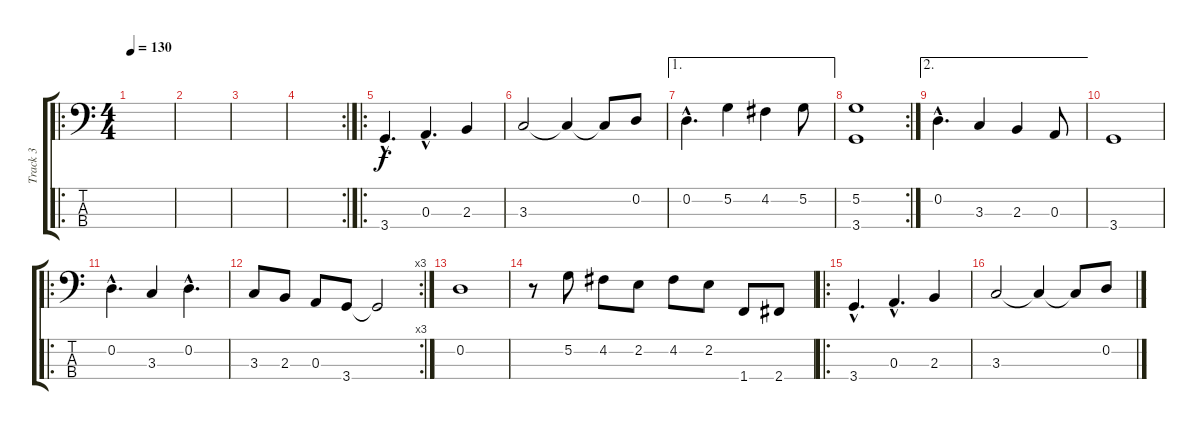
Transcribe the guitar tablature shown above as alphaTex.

\track ("Track 3" "Track 3") {instrument electricbasspick}
\staff {score tabs}
\tuning (G2 D2 A1 E1) {hide}
\ro
\ts (4 4)
\tempo 130
\clef f4
\ks c
|
|
|
\rc 2
|
\ro
3.4{hac}.4{d} 0.3{hac}.4{d} 2.3.4 |
3.3.2 3.3{t}.4 3.3{t}.8 0.2.8 |
\ae 1
0.2{hac}.4{d} 5.2.4 4.2.4 5.2.8 |
\rc 2
(5.2 3.4).1 |
\ae 2
0.2{hac}.4{d} 3.3.4 2.3.4 0.3.8 |
3.4.1 |
\ro
0.2{hac}.4{d} 3.3.4 0.2{hac}.4{d} |
\rc 3
3.3.8 2.3.8 0.3.8 3.4.8 3.4{t}.2 |
0.2.1 |
r.8 5.2.8 4.2.8 2.2.8 4.2.8 2.2.8 1.4.8 2.4.8 |
\ro
3.4{hac}.4{d} 0.3{hac}.4{d} 2.3.4 |
3.3.2 3.3{t}.4 3.3{t}.8 0.2.8
